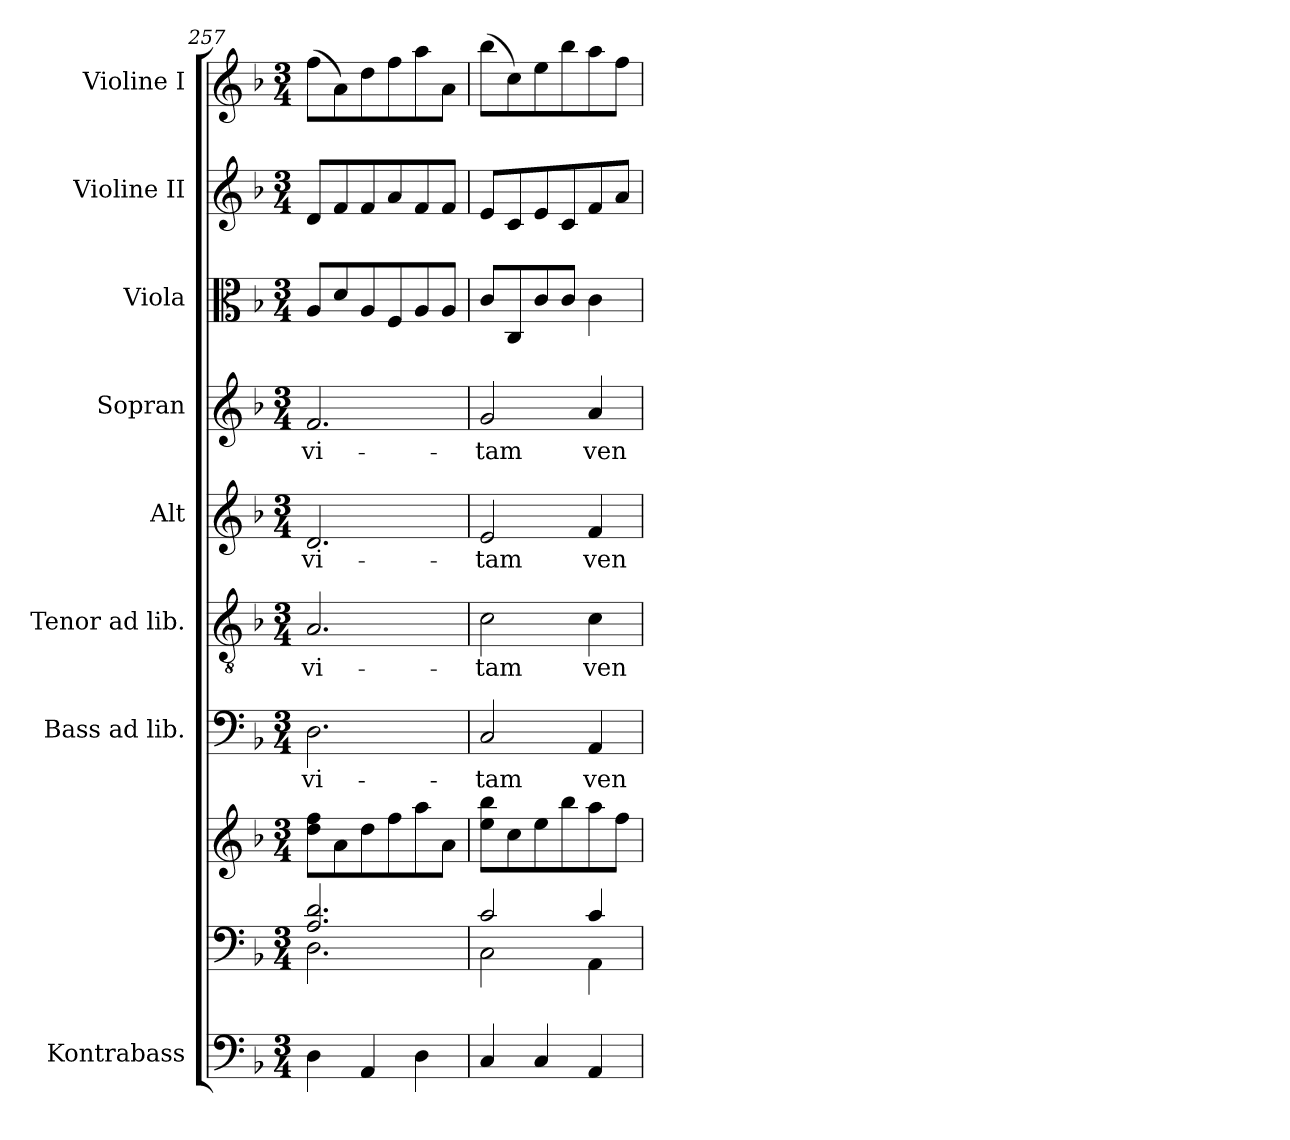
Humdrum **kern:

**kern	**kern	**kern	**kern	**text	**kern	**text	**kern	**text	**kern	**text	**kern	**kern	**kern
*part9	*part8	*part8	*part7	*part7	*part6	*part6	*part5	*part5	*part4	*part4	*part3	*part2	*part1
*staff10	*staff9	*staff8	*staff7	*staff7	*staff6	*staff6	*staff5	*staff5	*staff4	*staff4	*staff3	*staff2	*staff1
*I"Kontrabass	*	*	*I"Bass ad lib.	*	*I"Tenor ad lib.	*	*I"Alt	*	*I"Sopran	*	*I"Viola	*I"Violine II	*I"Violine I
*I'Kb.	*	*	*I'B.	*	*I'T.	*	*I'A.	*	*I'S.	*	*I'Vla.	*I'Vl. II	*I'Vl. I
*clefF4	*clefF4	*clefG2	*clefF4	*	*clefGv2	*	*clefG2	*	*clefG2	*	*clefC3	*clefG2	*clefG2
*ITrd7c12	*	*	*	*	*	*	*	*	*	*	*	*	*
*k[b-]	*k[b-]	*k[b-]	*k[b-]	*	*k[b-]	*	*k[b-]	*	*k[b-]	*	*k[b-]	*k[b-]	*k[b-]
*F:	*F:	*F:	*F:	*	*F:	*	*F:	*	*F:	*	*F:	*F:	*F:
*M3/4	*M3/4	*M3/4	*M3/4	*	*M3/4	*	*M3/4	*	*M3/4	*	*M3/4	*M3/4	*M3/4
=257	=257	=257	=257	=257	=257	=257	=257	=257	=257	=257	=257	=257	=257
*	*^	*	*	*	*	*	*	*	*	*	*	*	*
!	!	!	!	!	!LO:LY:b	!	!LO:LY:b	!	!LO:LY:b	!	!LO:LY:b	!	!	!
4DD\	2.A/ 2.d/	2.D\	8dd\ 8ff\L	2.D\	vi-	2.A/	vi-	2.d/	vi-	2.f/	vi-	8A/L	8d/L	(>8ff\L
.	.	.	8a\	.	.	.	.	.	.	.	.	8d/	8f/	8a\)
4AAA/	.	.	8dd\	.	.	.	.	.	.	.	.	8A/	8f/	8dd\
.	.	.	8ff\	.	.	.	.	.	.	.	.	8F/	8a/	8ff\
4DD\	.	.	8aa\	.	.	.	.	.	.	.	.	8A/	8f/	8aa\
.	.	.	8a\J	.	.	.	.	.	.	.	.	8A/J	8f/J	8a\J
=258	=258	=258	=258	=258	=258	=258	=258	=258	=258	=258	=258	=258	=258	=258
!	!	!	!	!	!LO:LY:b	!	!LO:LY:b	!	!LO:LY:b	!	!LO:LY:b	!	!	!
4CC/	2c/	2C\	8ee\ 8bb-\L	2C/	-tam	2c\	-tam	2e/	-tam	2g/	-tam	8c/L	8e/L	(>8bb-\L
.	.	.	8cc\	.	.	.	.	.	.	.	.	8C/	8c/	8cc\)
4CC/	.	.	8ee\	.	.	.	.	.	.	.	.	8c/	8e/	8ee\
.	.	.	8bb-\	.	.	.	.	.	.	.	.	8c/J	8c/	8bb-\
!	!	!	!	!	!LO:LY:b	!	!LO:LY:b	!	!LO:LY:b	!	!LO:LY:b	!	!	!
4AAA/	4c/	4AA\	8aa\	4AA/	ven-	4c\	ven-	4f/	ven-	4a/	ven-	4c\	8f/	8aa\
.	.	.	8ff\J	.	.	.	.	.	.	.	.	.	8a/J	8ff\J
*	*v	*v	*	*	*	*	*	*	*	*	*	*	*	*
=	=	=	=	=	=	=	=	=	=	=	=	=	=
*-	*-	*-	*-	*-	*-	*-	*-	*-	*-	*-	*-	*-	*-
